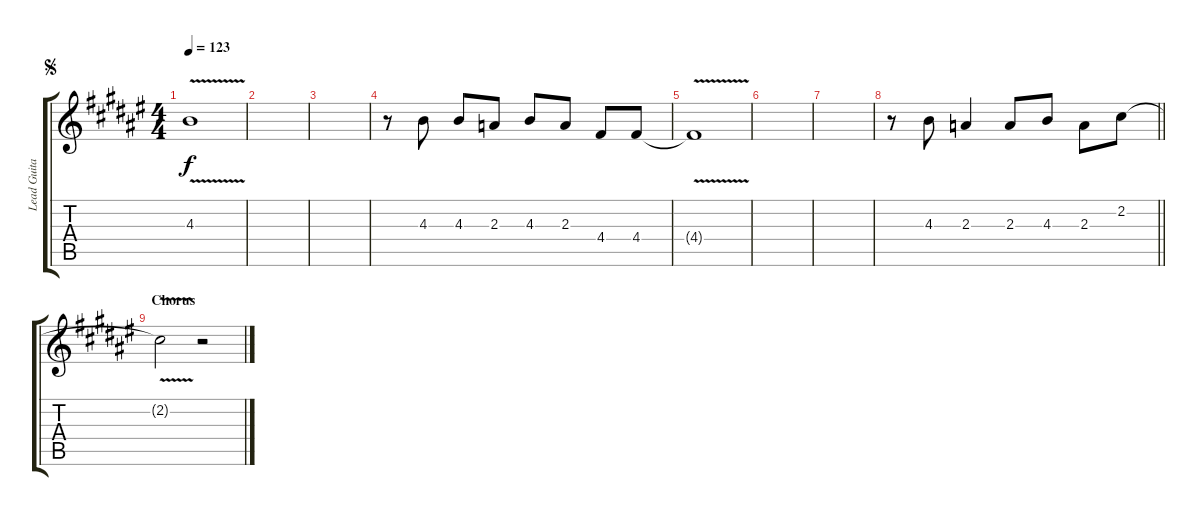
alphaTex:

\track ("Lead Guitar" "Lead Guita") {instrument overdrivenguitar}
\staff {score tabs}
\tuning (E4 B3 G3 D3 A2 E2) {hide}
\ts (4 4)
\jump segno
\tempo 123
\clef g2
\ks f#
4.3{v t}.1{dy f} |
|
|
r.8 4.3.8 4.3.8 2.3.8 4.3.8 2.3.8 4.4.8 4.4.8 |
4.4{v t}.1 |
|
|
\barLineRight lightlight
r.8 4.3.8 2.3.4 2.3.8 4.3.8 2.3.8 2.2.8 |
\section ("" "Chorus")
2.2{v t}.2 r.2
